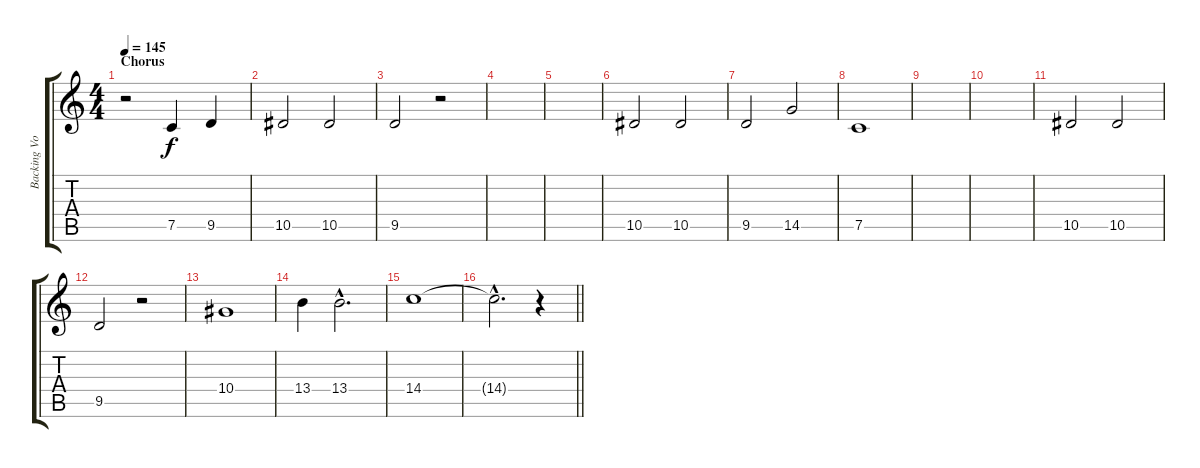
\track ("Backing Vocals" "Backing Vo") {instrument overdrivenguitar}
\staff {score tabs}
\tuning (C4 G3 Eb3 Bb2 F2 C2) {hide}
\ts (4 4)
\section ("" "Chorus")
\tempo 145
\clef g2
\ks c
r.2{dy f} 7.5.4 9.5.4 |
10.5.2 10.5.2 |
9.5.2 r.2 |
|
|
10.5.2 10.5.2 |
9.5.2 14.5.2 |
7.5.1 |
|
|
10.5.2 10.5.2 |
9.5.2 r.2 |
10.4.1 |
13.4.4 13.4{hac}.2{d} |
14.4.1 |
\barLineRight lightlight
14.4{hac t}.2{d} r.4
